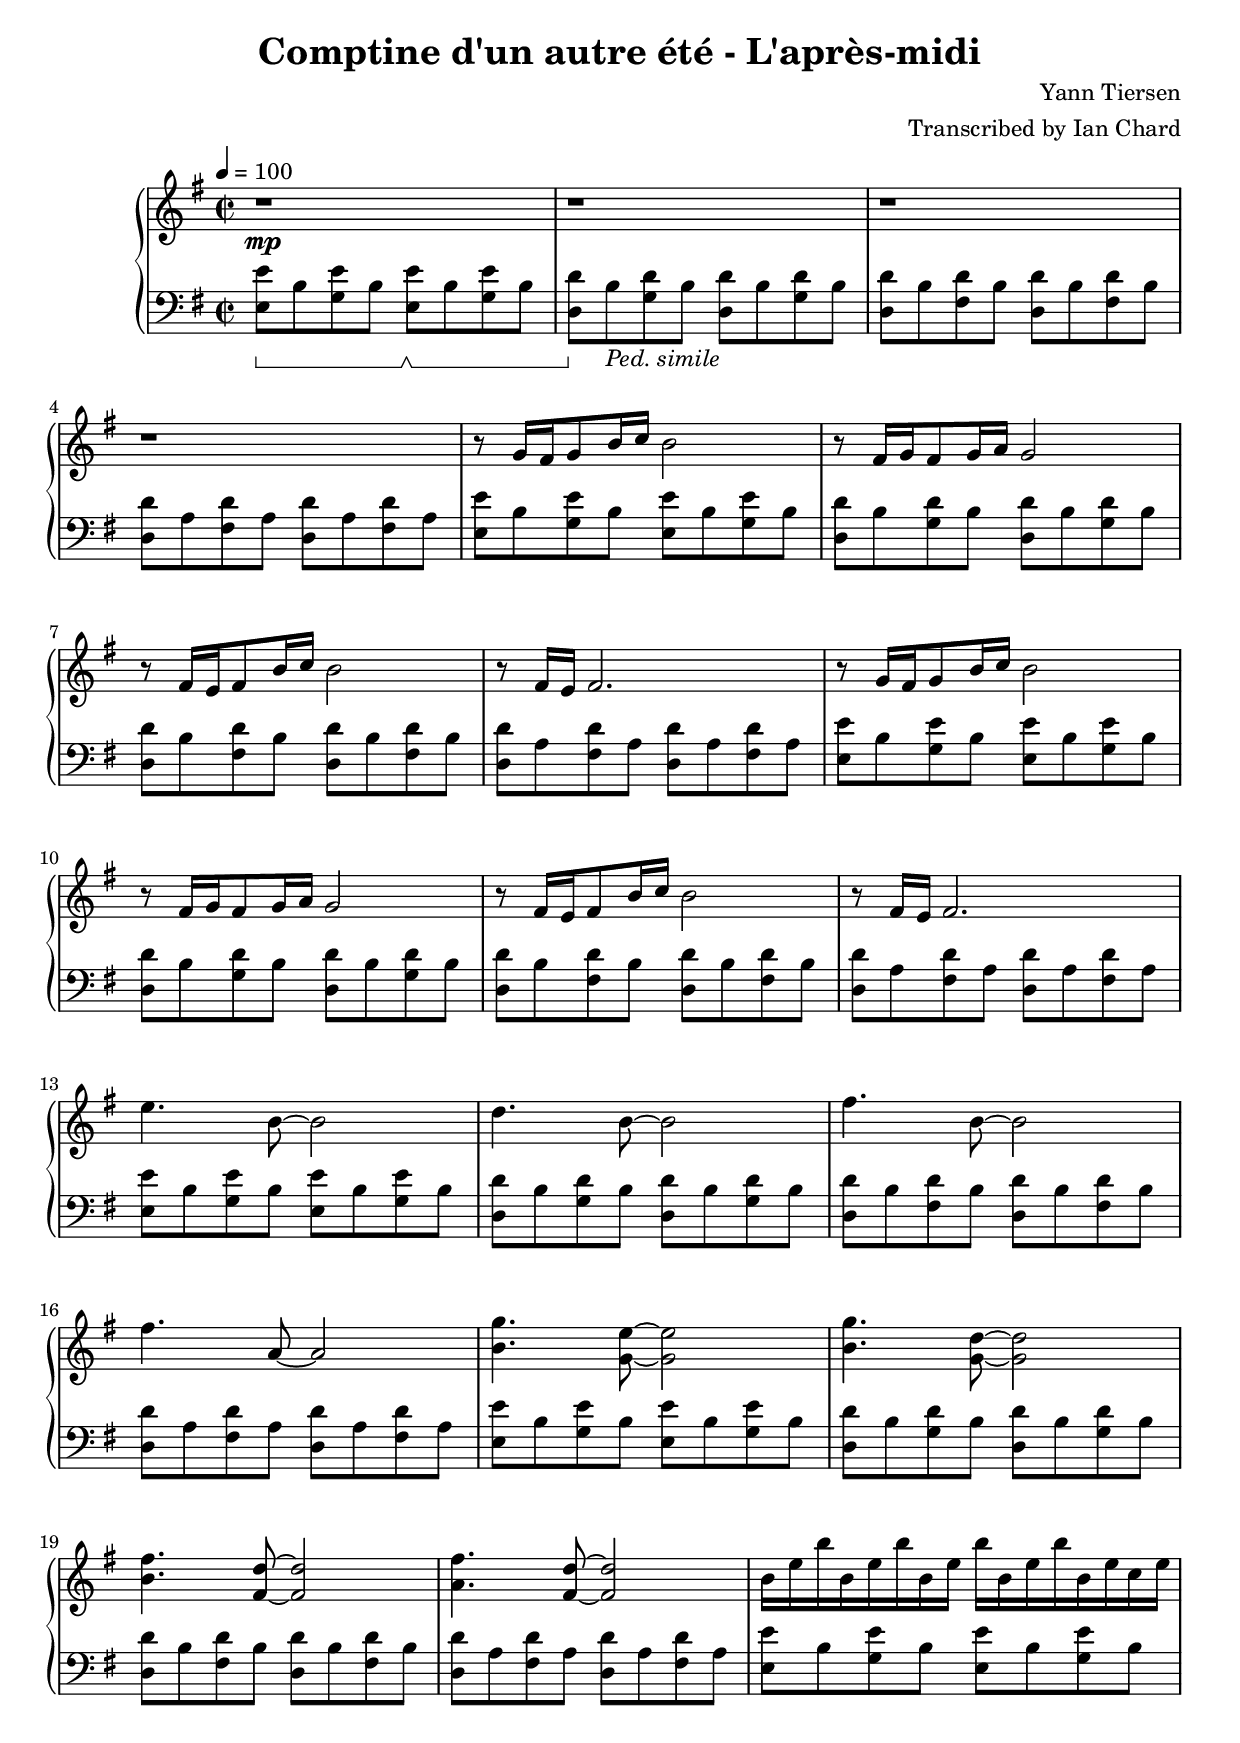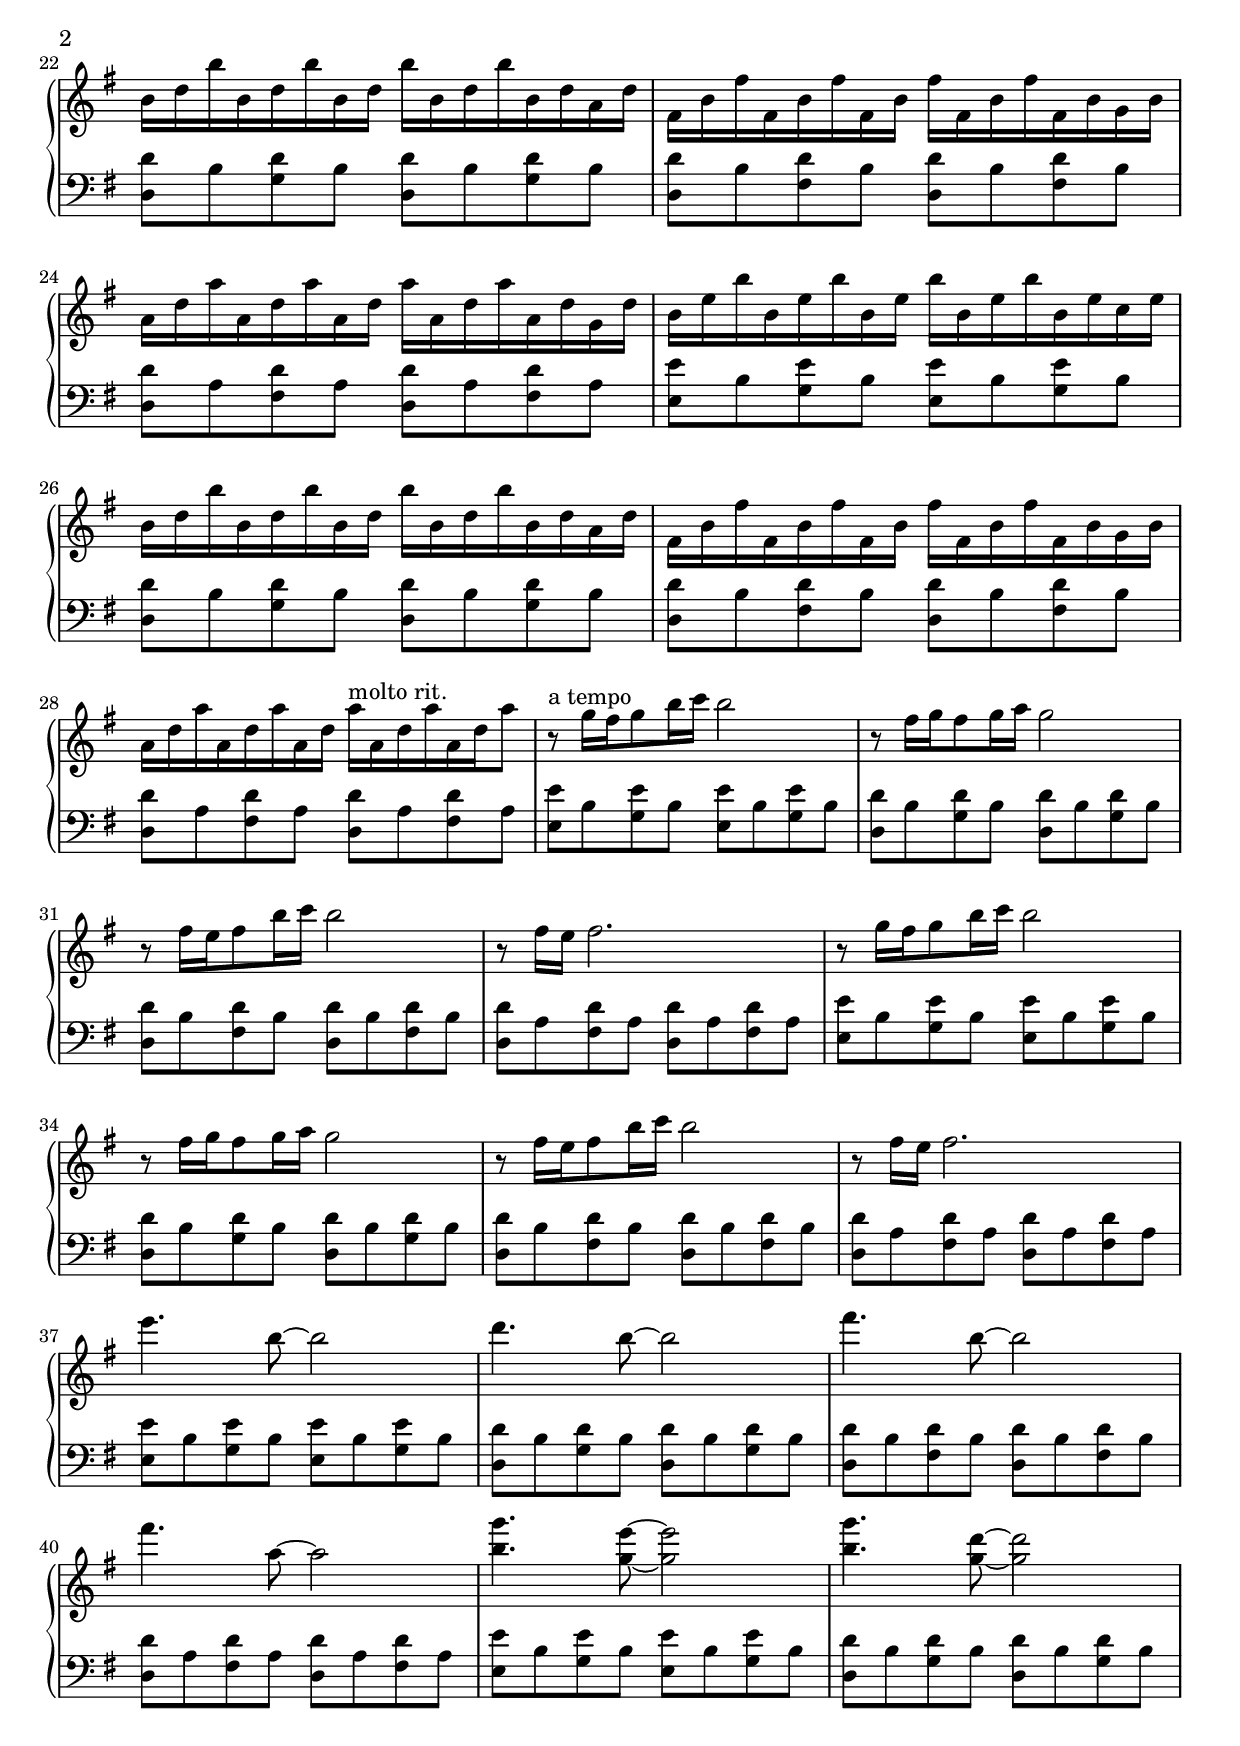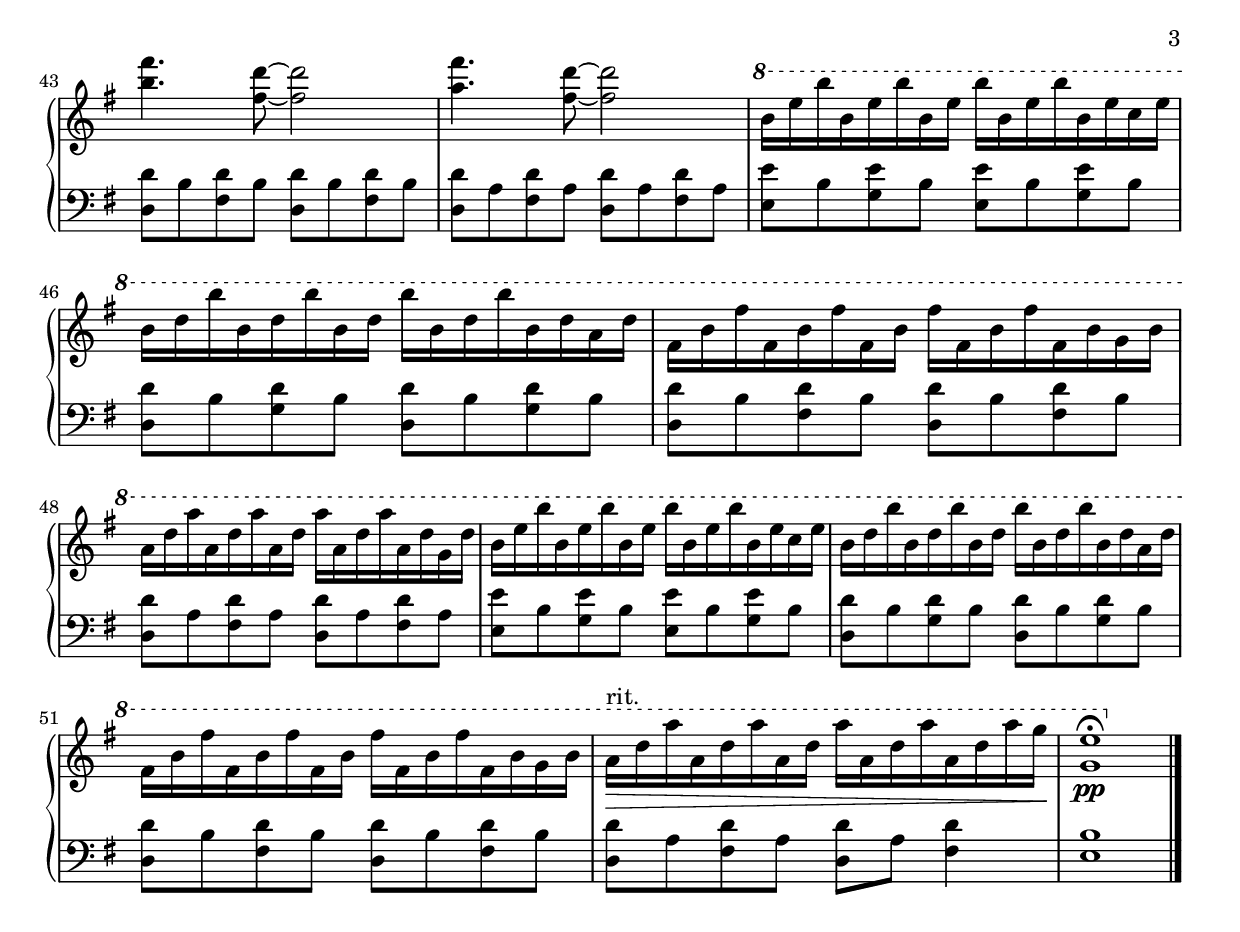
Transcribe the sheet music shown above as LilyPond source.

\version "2.12.2"

%
% Comptine d'un autre été - L'après-midi by Yann Tiersen
% Transcribed by Ian Chard <ian@chard.org> 5/1/2010
% Version 1
%
% OK, so I'm not brilliant at Lilypond -- to be honest I don't really
% understand most of it! -- but hopefully this should generate a reasonable
% score.
%

#(set-default-paper-size "a4")

lh = \relative c
  { <e e'>8 b' <g e'> b <e, e'> b' <g e'> b |
    <d, d'> b' <g d'> b <d, d'> b' <g d'> b | 
    <d, d'> b' <fis d'> b <d, d'> b' <fis d'> b |
    <d, d'> a' <fis d'> a <d, d'> a' <fis d'> a | }

rh = \relative c''
  { r1\mp r r r

    r8 g16 fis g8 b16 c b2 |
    r8 fis16 g fis8 g16 a g2 |
    r8 fis16 e fis8 b16 c b2 |
    r8 fis16 e fis2. |

    r8 g16 fis g8 b16 c b2 |
    r8 fis16 g fis8 g16 a g2 |
    r8 fis16 e fis8 b16 c b2 |
    r8 fis16 e fis2. |

    e'4. b8~ b2 |
    d4. b8~ b2 |
    fis'4. b,8~ b2 |
    fis'4. a,8~ a2 |

    <g' b,>4. <e g,>8~ <e g,>2 |
    <g b,>4. <d g,>8~ <d g,>2 |
    <fis b,>4. <d fis,>8~ <d fis,>2 |
    <fis a,>4. <d fis,>8~ <d fis,>2 |

    b16 e b' b, e b' b, e b' b, e b' b, e c e |
    b d b' b, d b' b, d b' b, d b' b, d a d |
    fis, b fis' fis, b fis' fis, b fis' fis, b fis' fis, b g b |
    a d a' a, d a' a, d a' a, d a' a, d g, d' |

    b16 e b' b, e b' b, e b' b, e b' b, e c e |
    b d b' b, d b' b, d b' b, d b' b, d a d |
    fis, b fis' fis, b fis' fis, b fis' fis, b fis' fis, b g b |
    a d a' a, d a' a, d a'^"molto rit." a, d a' a, d a'8 |

    r8^"a tempo"  g16 fis g8 b16 c b2 |
    r8 fis16 g fis8 g16 a g2 |
    r8 fis16 e fis8 b16 c b2 |
    r8 fis16 e fis2. |

    r8 g16 fis g8 b16 c b2 |
    r8 fis16 g fis8 g16 a g2 |
    r8 fis16 e fis8 b16 c b2 |
    r8 fis16 e fis2. |

    e'4. b8~ b2 |
    d4. b8~ b2 |
    fis'4. b,8~ b2 |
    fis'4. a,8~ a2 |

    <g' b,>4. <e g,>8~ <e g,>2 |
    <g b,>4. <d g,>8~ <d g,>2 |
    <fis b,>4. <d fis,>8~ <d fis,>2 |
    <fis a,>4. <d fis,>8~ <d fis,>2 |

\ottava #1
    b16 e b' b, e b' b, e b' b, e b' b, e c e |
    b d b' b, d b' b, d b' b, d b' b, d a d |
    fis, b fis' fis, b fis' fis, b fis' fis, b fis' fis, b g b |
    a d a' a, d a' a, d a' a, d a' a, d g, d' |

    b16 e b' b, e b' b, e b' b, e b' b, e c e |
    b d b' b, d b' b, d b' b, d b' b, d a d |
    fis, b fis' fis, b fis' fis, b fis' fis, b fis' fis, b g b |
    a^"rit."\> d a' a, d a' a, d a' a, d a' a, d a' g\! |

    <e g,>1^\fermataMarkup\pp
\ottava #0
  }

right = {
	\time 2/2
	\key e \minor
	\clef treble
	\tempo 4=100

	\rh
	\bar "|."
}


left = {
	\time 2/2
	\key e \minor
	\clef bass

	\set Staff.pedalSustainStyle = #'bracket

	\relative c { <e e'>8\sustainOn b' <g e'> b <e, e'>\sustainOff\sustainOn b' <g e'> b |
	  <d, d'>\sustainOff b'_\markup { \italic Ped. \italic simile } <g d'> b <d, d'> b' <g d'> b | 
	  <d, d'> b' <fis d'> b <d, d'> b' <fis d'> b |
	  <d, d'> a' <fis d'> a <d, d'> a' <fis d'> a | }

	\lh \lh \lh \lh \lh \lh \lh \lh \lh \lh \lh

	\relative c { <e e'>8 b' <g e'> b <e, e'> b' <g e'> b |
	  <d, d'> b' <g d'> b <d, d'> b' <g d'> b | 
	  <d, d'> b' <fis d'> b <d, d'> b' <fis d'> b |
	  <d, d'> a' <fis d'> a <d, d'> a' <fis d'>4 | }

	<e b>1
	\bar "|."
}


\header {
	title = "Comptine d'un autre été - L'après-midi"
	composer = "Yann Tiersen"
	arranger = "Transcribed by Ian Chard"
}

\score {
	\context PianoStaff <<
		\new Staff \right
		\new Staff \with { \override VerticalAxisGroup #'minimum-Y-extent = #'(-6 . 6) } \left
	>>

	\layout { }
	\midi { }
}
